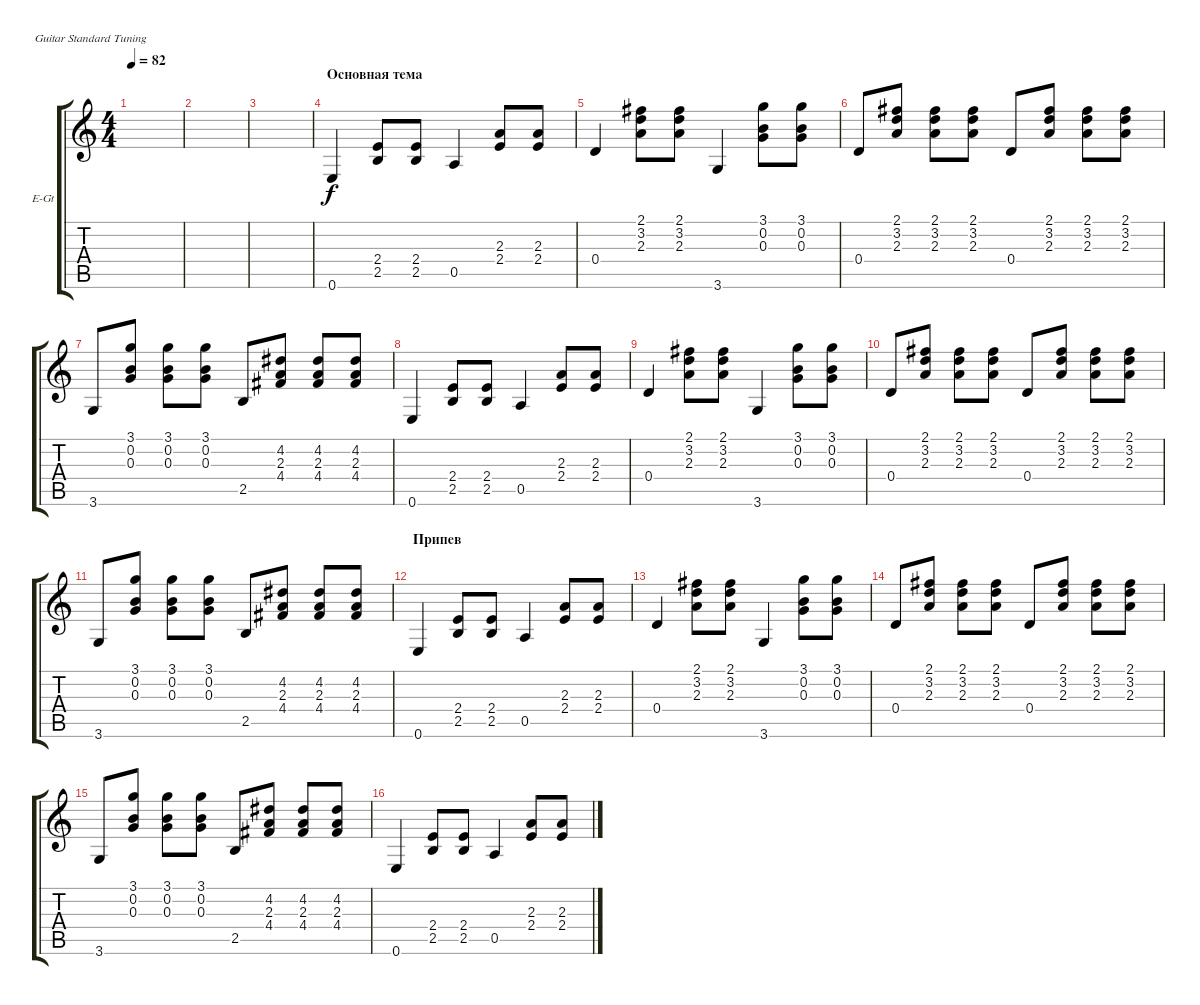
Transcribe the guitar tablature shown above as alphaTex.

\defaultSystemsLayout 4
\bracketExtendMode groupsimilarinstruments
\firstSystemTrackNameOrientation horizontal
\otherSystemsTrackNameOrientation horizontal
\track ("Electric Guitar (Drive)" "E-Gt") {instrument overdrivenguitar}
\staff {score tabs}
\tuning (E4 B3 G3 D3 A2 E2)
\ts (4 4)
\tempo 82
\clef g2
\ks c
|
|
|
\section ("" "Основная тема")
0.6.4 (2.5 2.4).8 (2.5 2.4).8 0.5.4 (2.4 2.3).8 (2.4 2.3).8 |
0.4.4 (2.3 2.1 3.2).8 (2.3 2.1 3.2).8 3.6.4 (0.3 0.2 3.1).8 (0.3 0.2 3.1).8 |
0.4.8 (2.3 2.1 3.2).8 (2.3 2.1 3.2).8 (2.3 2.1 3.2).8 0.4.8 (2.3 2.1 3.2).8 (2.3 2.1 3.2).8 (2.3 2.1 3.2).8 |
3.6.8 (0.3 0.2 3.1).8 (0.3 0.2 3.1).8 (0.3 0.2 3.1).8 2.5.8 (4.2 2.3 4.4).8 (4.2 2.3 4.4).8 (4.2 2.3 4.4).8 |
0.6.4 (2.5 2.4).8 (2.5 2.4).8 0.5.4 (2.4 2.3).8 (2.4 2.3).8 |
0.4.4 (2.3 2.1 3.2).8 (2.3 2.1 3.2).8 3.6.4 (0.3 0.2 3.1).8 (0.3 0.2 3.1).8 |
0.4.8 (2.3 2.1 3.2).8 (2.3 2.1 3.2).8 (2.3 2.1 3.2).8 0.4.8 (2.3 2.1 3.2).8 (2.3 2.1 3.2).8 (2.3 2.1 3.2).8 |
3.6.8 (0.3 0.2 3.1).8 (0.3 0.2 3.1).8 (0.3 0.2 3.1).8 2.5.8 (4.2 2.3 4.4).8 (4.2 2.3 4.4).8 (4.2 2.3 4.4).8 |
\section ("" "Припев")
0.6.4 (2.5 2.4).8 (2.5 2.4).8 0.5.4 (2.4 2.3).8 (2.4 2.3).8 |
0.4.4 (2.3 2.1 3.2).8 (2.3 2.1 3.2).8 3.6.4 (0.3 0.2 3.1).8 (0.3 0.2 3.1).8 |
0.4.8 (2.3 2.1 3.2).8 (2.3 2.1 3.2).8 (2.3 2.1 3.2).8 0.4.8 (2.3 2.1 3.2).8 (2.3 2.1 3.2).8 (2.3 2.1 3.2).8 |
3.6.8 (0.3 0.2 3.1).8 (0.3 0.2 3.1).8 (0.3 0.2 3.1).8 2.5.8 (4.2 2.3 4.4).8 (4.2 2.3 4.4).8 (4.2 2.3 4.4).8 |
0.6.4 (2.5 2.4).8 (2.5 2.4).8 0.5.4 (2.4 2.3).8 (2.4 2.3).8
